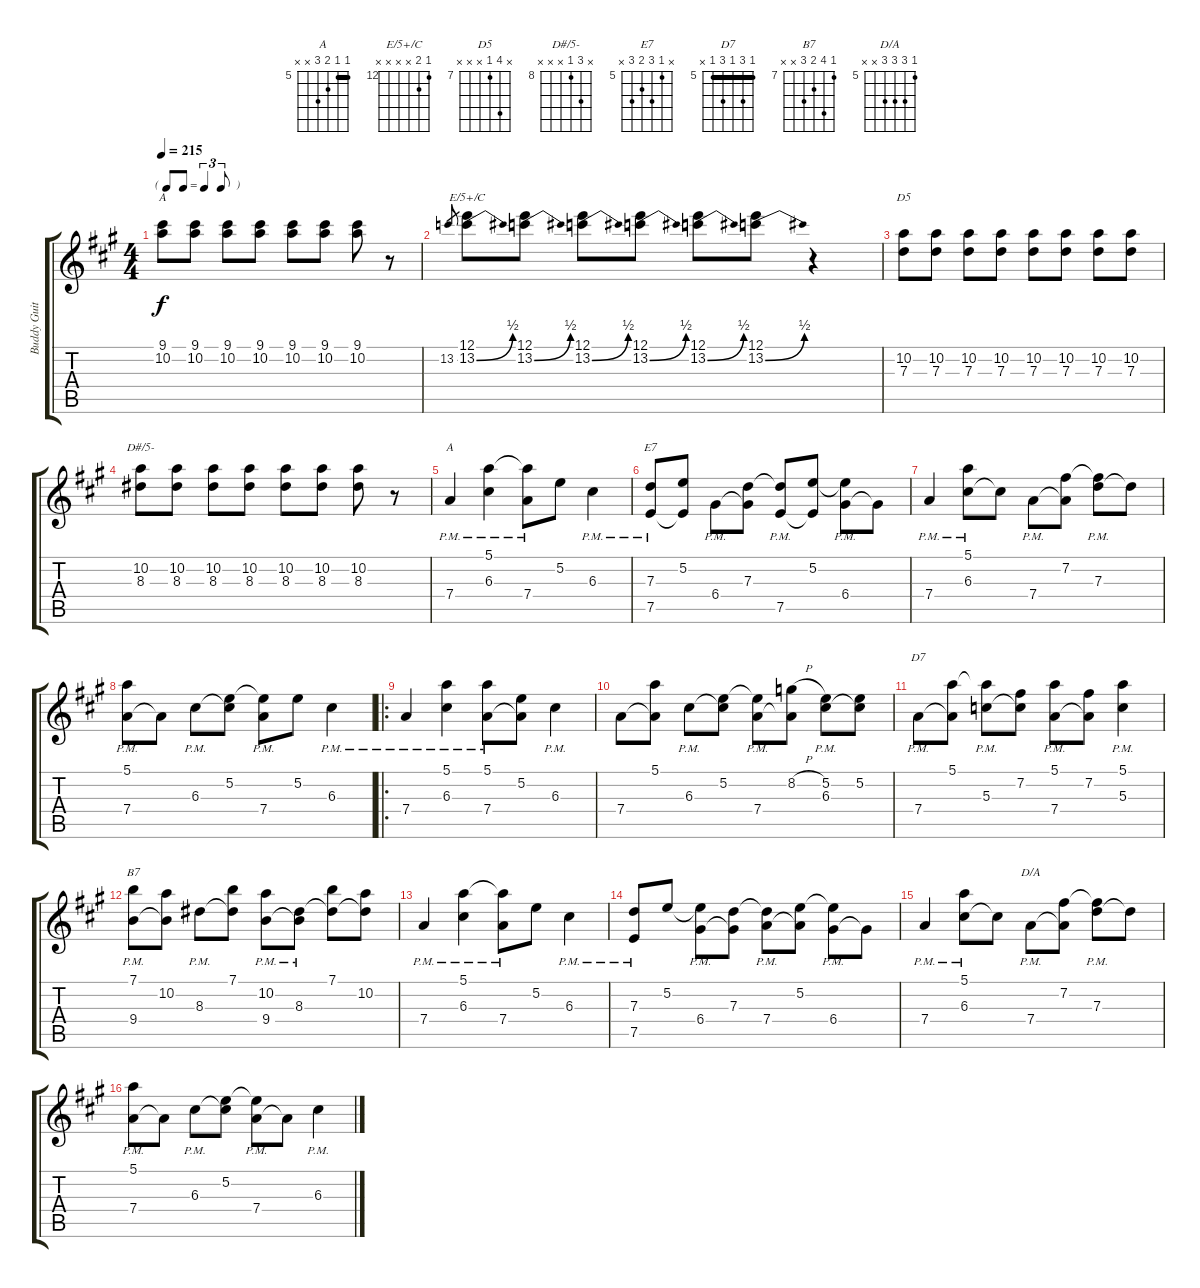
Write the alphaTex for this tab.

\track ("Buddy Guitar" "Buddy Guit") {instrument overdrivenguitar}
\staff {score tabs}
\tuning (E4 B3 G3 D3 A2 E2) {hide}
\chord ("A" 9 10 x x x x) {firstfret 9}
\chord ("E/5+/C" 12 13 x x x x) {firstfret 12}
\chord ("D5" x 10 7 x x x) {firstfret 7}
\chord ("D#/5-" x 10 8 x x x) {firstfret 8}
\chord ("A" 5 5 6 7 x x) {firstfret 5 barre 5}
\chord ("E7" x 5 7 6 7 x) {firstfret 5}
\chord ("D7" 5 7 5 7 5 x) {firstfret 5 barre 5}
\chord ("B7" 7 10 8 9 x x) {firstfret 7}
\chord ("D/A" 5 7 7 7 x x) {firstfret 5}
\ts (4 4)
\tf triplet8th
\tempo 215
\clef g2
\ks a
(9.1 10.2).8{ch "A" dy f instrument overdrivenguitar} (9.1 10.2).8 (9.1 10.2).8 (9.1 10.2).8 (9.1 10.2).8 (9.1 10.2).8 (9.1 10.2).8 r.8 |
13.2.8{gr} (12.1 13.2{be (bend 0 0 60 2)}).8{ch "E/5+/C"} (12.1 13.2{be (bend 0 0 60 2)}).8 (12.1 13.2{be (bend 0 0 60 2)}).8 (12.1 13.2{be (bend 0 0 60 2)}).8 (12.1 13.2{be (bend 0 0 60 2)}).8 (12.1 13.2{be (bend 0 0 60 2)}).8 r.4 |
(10.2 7.3).8{ch "D5"} (10.2 7.3).8 (10.2 7.3).8 (10.2 7.3).8 (10.2 7.3).8 (10.2 7.3).8 (10.2 7.3).8 (10.2 7.3).8 |
(10.2 8.3).8{ch "D#/5-"} (10.2 8.3).8 (10.2 8.3).8 (10.2 8.3).8 (10.2 8.3).8 (10.2 8.3).8 (10.2 8.3).8 r.8 |
7.4{pm}.4{ch "A"} (5.1 6.3{pm}).4 (5.1{t} 7.4{pm}).8 5.2.8 6.3{pm}.4 |
(7.3 7.5{pm}).8{ch "E7"} (5.2 7.5{t}).8 6.4{pm}.8 (7.3 6.4{t}).8 (7.3{t} 7.5{pm}).8 (5.2 7.5{t}).8 (5.2{t} 6.4{pm}).8 6.4{t}.8 |
7.4{pm}.4 (5.1 6.3{pm}).8 6.3{t}.8 7.4{pm}.8 (7.2 7.4{t}).8 (7.2{t} 7.3{pm}).8 7.3{t}.8 |
(5.1 7.4{pm}).8 7.4{t}.8 6.3{pm}.8 (5.2 6.3{t}).8 (5.2{t} 7.4{pm}).8 5.2.8 6.3{pm}.4 |
\ro
7.4{pm}.4 (5.1 6.3{pm}).4 (5.1 7.4{pm}).8 (5.2 7.4{t}).8 6.3{pm}.4 |
7.4.8 (5.1 7.4{t}).8 6.3{pm}.8 (5.2 6.3{t}).8 (5.2{t} 7.4{pm}).8 (8.2{h} 7.4{t}).8 (5.2 6.3{pm}).8 (5.2 6.3{t}).8 |
7.4{pm}.8{ch "D7"} (5.1 7.4{t}).8 (5.1{t} 5.3{pm}).8 (7.2 5.3{t}).8 (5.1 7.4{pm}).8 (7.2 7.4{t}).8 (5.1 5.3{pm}).4 |
(7.1 9.4{pm}).8{ch "B7"} (10.2 9.4{t}).8 8.3{pm}.8 (7.1 8.3{t}).8 (10.2 9.4{pm}).8 (8.3{pm} 9.4{t}).8 (7.1 8.3{t}).8 (10.2 8.3{t}).8 |
7.4{pm}.4 (5.1 6.3{pm}).4 (5.1{t} 7.4{pm}).8 5.2.8 6.3{pm}.4 |
(7.3 7.5{pm}).8 5.2.8 (5.2{t} 6.4{pm}).8 (7.3 6.4{t}).8 (7.3{t} 7.4{pm}).8 (5.2 7.4{t}).8 (5.2{t} 6.4{pm}).8 6.4{t}.8 |
7.4{pm}.4 (5.1 6.3{pm}).8 6.3{t}.8 7.4{pm}.8{ch "D/A"} (7.2 7.4{t}).8 (7.2{t} 7.3{pm}).8 7.3{t}.8 |
(5.1 7.4{pm}).8 7.4{t}.8 6.3{pm}.8 (5.2 6.3{t}).8 (5.2{t} 7.4{pm}).8 7.4{t}.8 6.3{pm}.4
